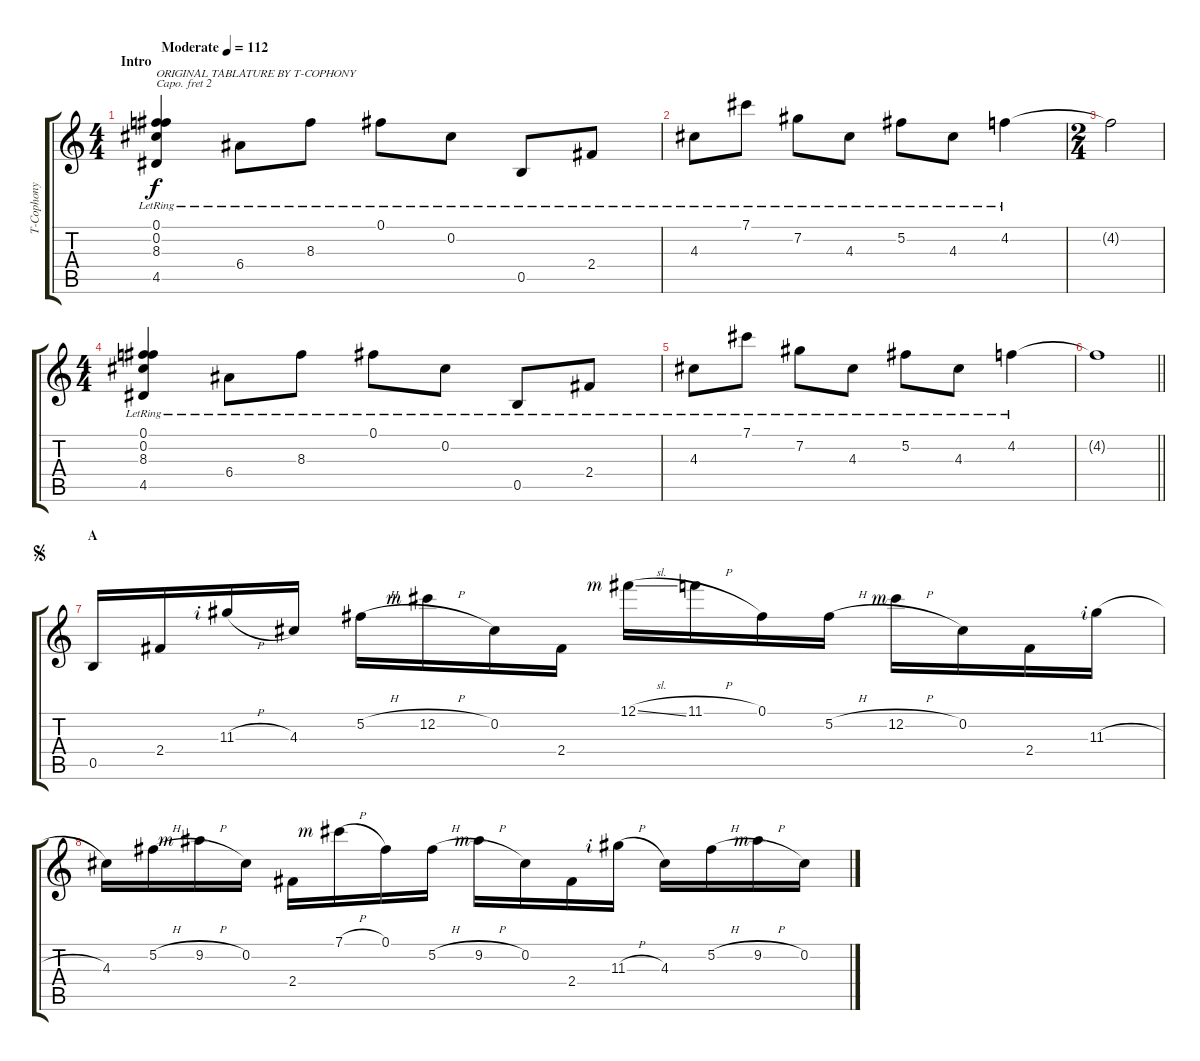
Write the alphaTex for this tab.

\track ("T-Cophony" "T-Cophony") {instrument acousticguitarsteel}
\staff {score tabs}
\capo 2
\tuning (E4 B3 G3 D3 A2 E2) {hide}
\ts (4 4)
\section ("" "Intro")
\tempo (112 "Moderate")
\clef g2
\ks c
(0.1{lr} 0.2{lr} 8.3{lr} 4.5{lr}).4{txt "ORIGINAL TABLATURE BY T-COPHONY" dy f instrument acousticguitarsteel} 6.4{lr}.8 8.3{lr}.8 0.1{lr}.8 0.2{lr}.8 0.5{lr}.8 2.4{lr}.8 |
4.3{lr}.8 7.1{lr}.8 7.2{lr}.8 4.3{lr}.8 5.2{lr}.8 4.3{lr}.8 4.2{lr}.4 |
\ts (2 4)
4.2{t}.2 |
\ts (4 4)
(0.1{lr} 0.2{lr} 8.3{lr} 4.5{lr}).4 6.4{lr}.8 8.3{lr}.8 0.1{lr}.8 0.2{lr}.8 0.5{lr}.8 2.4{lr}.8 |
4.3{lr}.8 7.1{lr}.8 7.2{lr}.8 4.3{lr}.8 5.2{lr}.8 4.3{lr}.8 4.2{lr}.4 |
\barLineRight lightlight
4.2{t}.1 |
\section ("" "A")
\jump segno
0.5.16 2.4.16 11.3{h rf 2}.16 4.3.16 5.2{h}.16 12.2{h rf 3}.16 0.2.16 2.4.16 12.1{sl rf 3}.16 11.1{h}.16 0.1.16 5.2{h}.16 12.2{h rf 3}.16 0.2.16 2.4.16 11.3{h rf 2}.16 |
4.3.16 5.2{h}.16 9.2{h rf 3}.16 0.2.16 2.4.16 7.1{h rf 3}.16 0.1.16 5.2{h}.16 9.2{h rf 3}.16 0.2.16 2.4.16 11.3{h rf 2}.16 4.3.16 5.2{h}.16 9.2{h rf 3}.16 0.2.16
